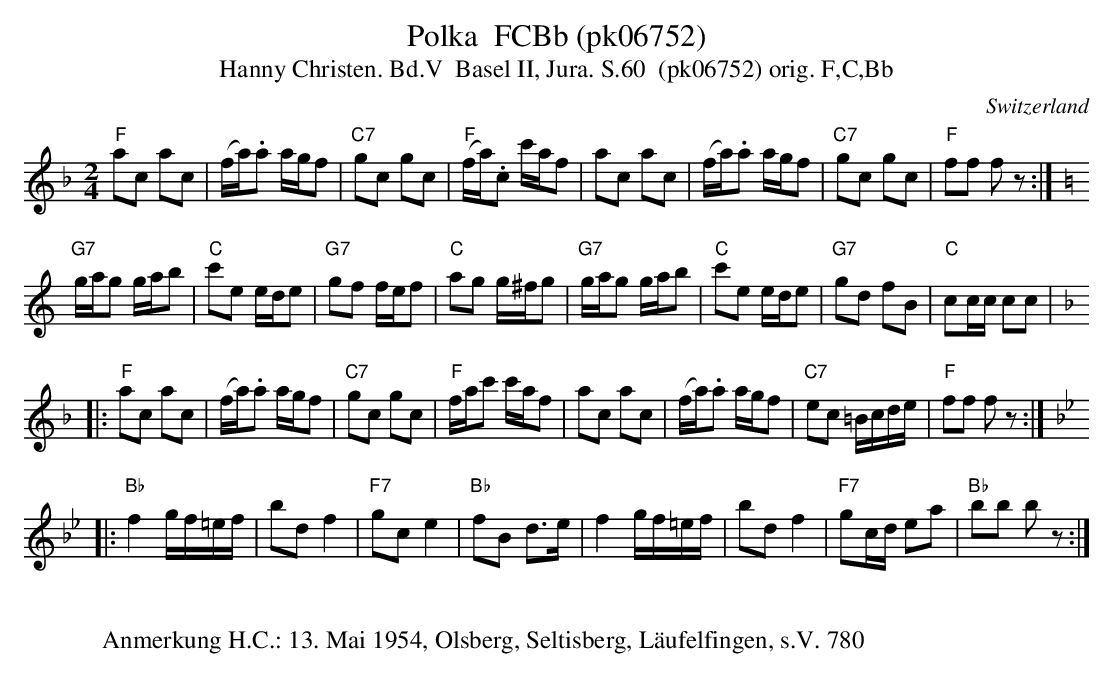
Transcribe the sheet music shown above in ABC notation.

X:1
T:Polka  FCBb (pk06752)
T:Hanny Christen. Bd.V  Basel II, Jura. S.60  (pk06752) orig. F,C,Bb
M:2/4
L:1/16
O:Switzerland
K:F major
"F"a2c2 a2c2 | (fa).a2  agf2 | "C7"g2c2 g2c2 | ("F"fa).c2 c'af2 | a2c2 a2c2 | (fa).a2  agf2 | "C7"g2c2 g2c2 | "F"f2f2 f2z2 :| [K:C]
"G7"gag2 gab2 | "C"c'2e2 ede2 | "G7"g2f2 fef2 | "C"a2g2 g^fg2 | "G7"gag2 gab2 | "C"c'2e2 ede2 | "G7"g2d2 f2B2 | "C"c2cc c2c2 | [K:F]
|: "F"a2c2 a2c2 | (fa).a2 agf2 | "C7"g2c2 g2c2 | "F"fac'2 c'af2 | a2c2 a2c2 | (fa).a2 agf2 | "C7"e2c2 =Bcde | "F"f2f2 f2z2 :| [K:Bb]
|: "Bb"f4 gf=ef | b2d2f4 | "F7"g2c2e4 | "Bb"f2B2 d3e | f4 gf=ef | b2d2f4 | "F7"g2cd e2a2 | "Bb"b2b2 b2z2 :|
W:
W:Anmerkung H.C.: 13. Mai 1954, Olsberg, Seltisberg, Läufelfingen, s.V. 780
